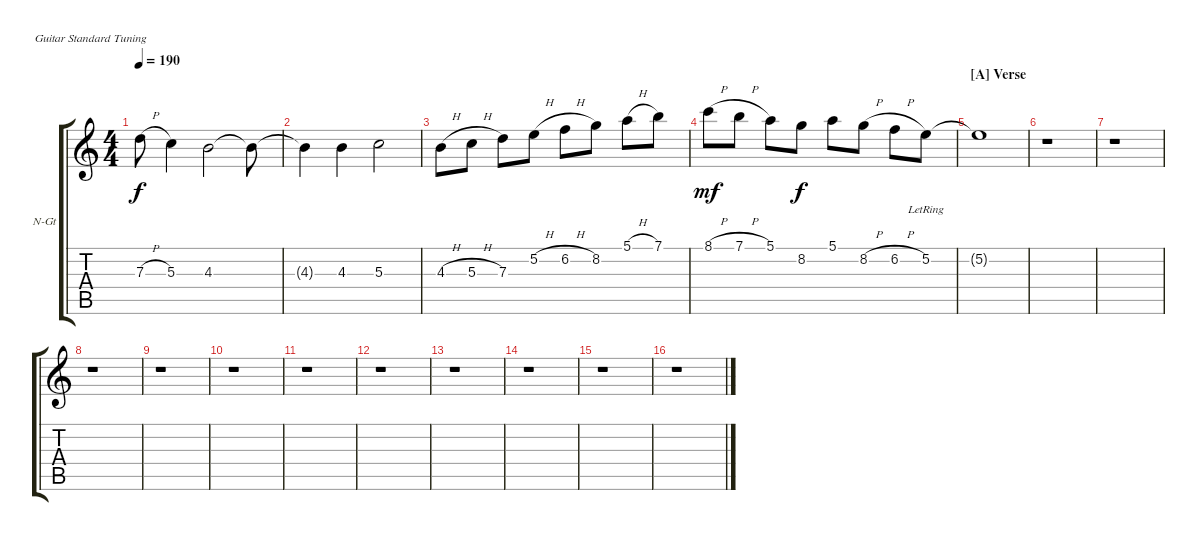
\defaultSystemsLayout 4
\bracketExtendMode groupsimilarinstruments
\firstSystemTrackNameOrientation horizontal
\otherSystemsTrackNameOrientation horizontal
\track ("Nylon Guitar" "N-Gt") {instrument acousticguitarnylon}
\staff {score tabs}
\tuning (E4 B3 G3 D3 A2 E2)
\ts (4 4)
\tempo 190
\clef g2
\scale
0.333333
\ks c
7.3{h}.8{dy f} 5.3.4 4.3.2 4.3{t}.8 |
\scale
0.333333 4.3{t}.4 4.3.4 5.3.2 |
\scale
0.333333 4.3{h}.8 5.3{h}.8 7.3.8 5.2{h}.8 6.2{h}.8 8.2.8 5.1{h}.8 7.1.8 |
\scale
0.333333 8.1{h}.8{dy mf} 7.1{h}.8 5.1.8 8.2.8{dy f} 5.1.8 8.2{h}.8 6.2{h}.8 5.2{lr}.8 |
\section ("A" "Verse")
\scale
0.333333 5.2{t}.1 |
\scale
0.333333 r.1 |
\scale
0.333333 r.1 |
\scale
0.333333 r.1 |
\scale
0.333333 r.1 |
\scale
0.333333 r.1 |
\scale
0.333333 r.1 |
\scale
0.333333 r.1 |
\scale
0.333333 r.1 |
\scale
0.333333 r.1 |
r.1 |
r.1
